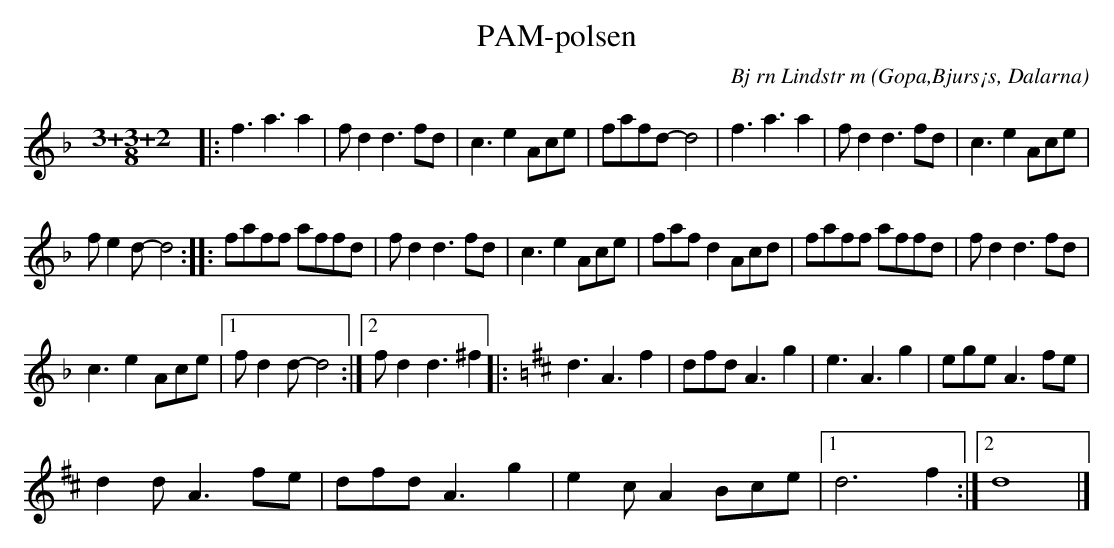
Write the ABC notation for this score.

X:1
T:PAM-polsen
C: Bj rn Lindstr m
O:Gopa,Bjurs¡s, Dalarna
M:3/4
L:1/8
K:Dm, D
[M:3+3+2/8] |: f3 a3 a2 | f d2 d3 fd | c3 e2 Ace | fafd- d4 | f3 a3 a2 | f d2 d3 fd | c3 e2 Ace |$ %7
 f e2 d- d4 :: faff affd | f d2 d3 fd | c3 e2 Ace | faf d2 Acd | faff affd |$ f d2 d3 fd | %14
 c3 e2 Ace |1 f d2 d- d4 :|2 f d2 d3 ^f2 |:[K:D] d3 A3 f2 | dfd A3 g2 | e3 A3 g2 |$ ege A3 fe | %21
 d2 d A3 fe | dfd A3 g2 | e2 c A2 Bce |1 d6 f2 :|2 d8 |] %26
